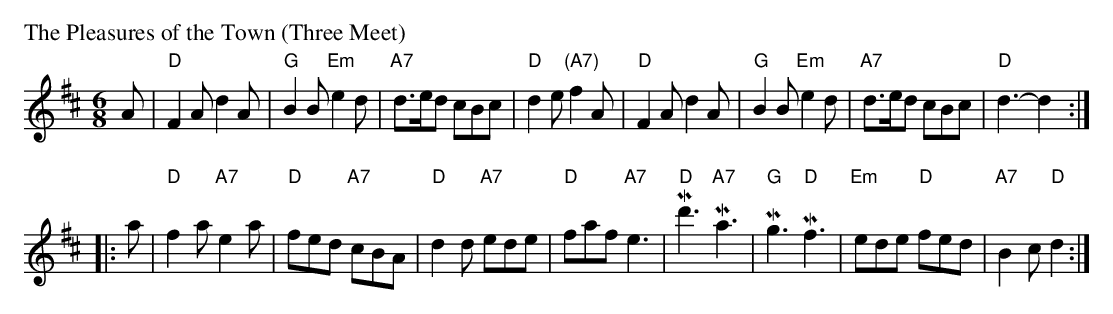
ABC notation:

X:1
P: The Pleasures of the Town (Three Meet)
M: 6/8
L: 1/8
K: D
A \
| "D"F2A d2A | "G"B2B "Em"e2d | "A7"d>ed cBc | "D"d2e "(A7)"f2A \
| "D"F2A d2A | "G"B2B "Em"e2d | "A7"d>ed cBc | "D"d3- d2 :|
|: a \
| "D"f2a "A7"e2a | "D"fed "A7"cBA | "D"d2d "A7"ede | "D"faf "A7"e3 \
| "D"Md'3 "A7"Ma3 | "G"Mg3 "D"Mf3 | "Em"ede "D"fed | "A7"B2c "D"d2 :|
